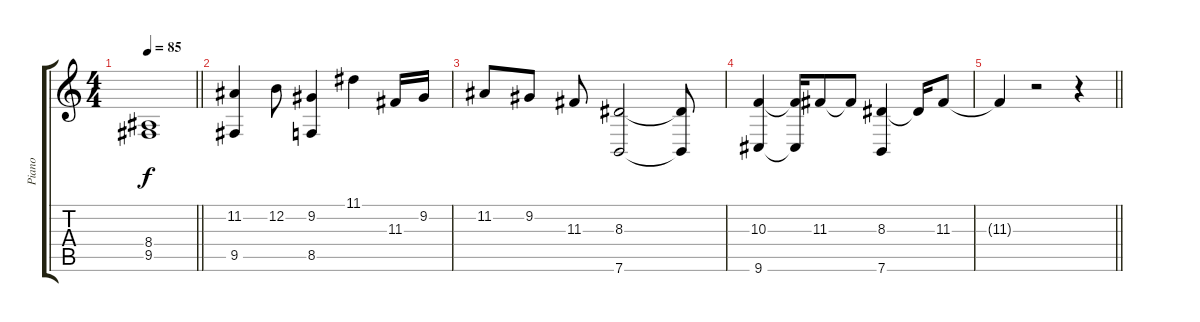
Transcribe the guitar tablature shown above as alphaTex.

\track ("Piano" "Piano") {instrument acousticgrandpiano}
\staff {score tabs}
\tuning (E4 B3 G3 D3 A2 E2) {hide}
\ts (4 4)
\tempo 85
\clef g2
\barLineRight lightlight
\ks c
(8.4 9.5).1{dy f} |
(11.2 9.5).4 12.2.8 (9.2 8.5).4 11.1.4 11.3.16 9.2.16 |
11.2.8 9.2.8 11.3.8 (8.3 7.6).2 (8.3{t} 7.6{t}).8 |
(10.3 9.6).4 (10.3{t} 9.6{t}).16 11.3.8 11.3{t}.8 (8.3 7.6).4 8.3{t}.16 11.3.8 |
\barLineRight lightlight
11.3{t}.4 r.2 r.4
